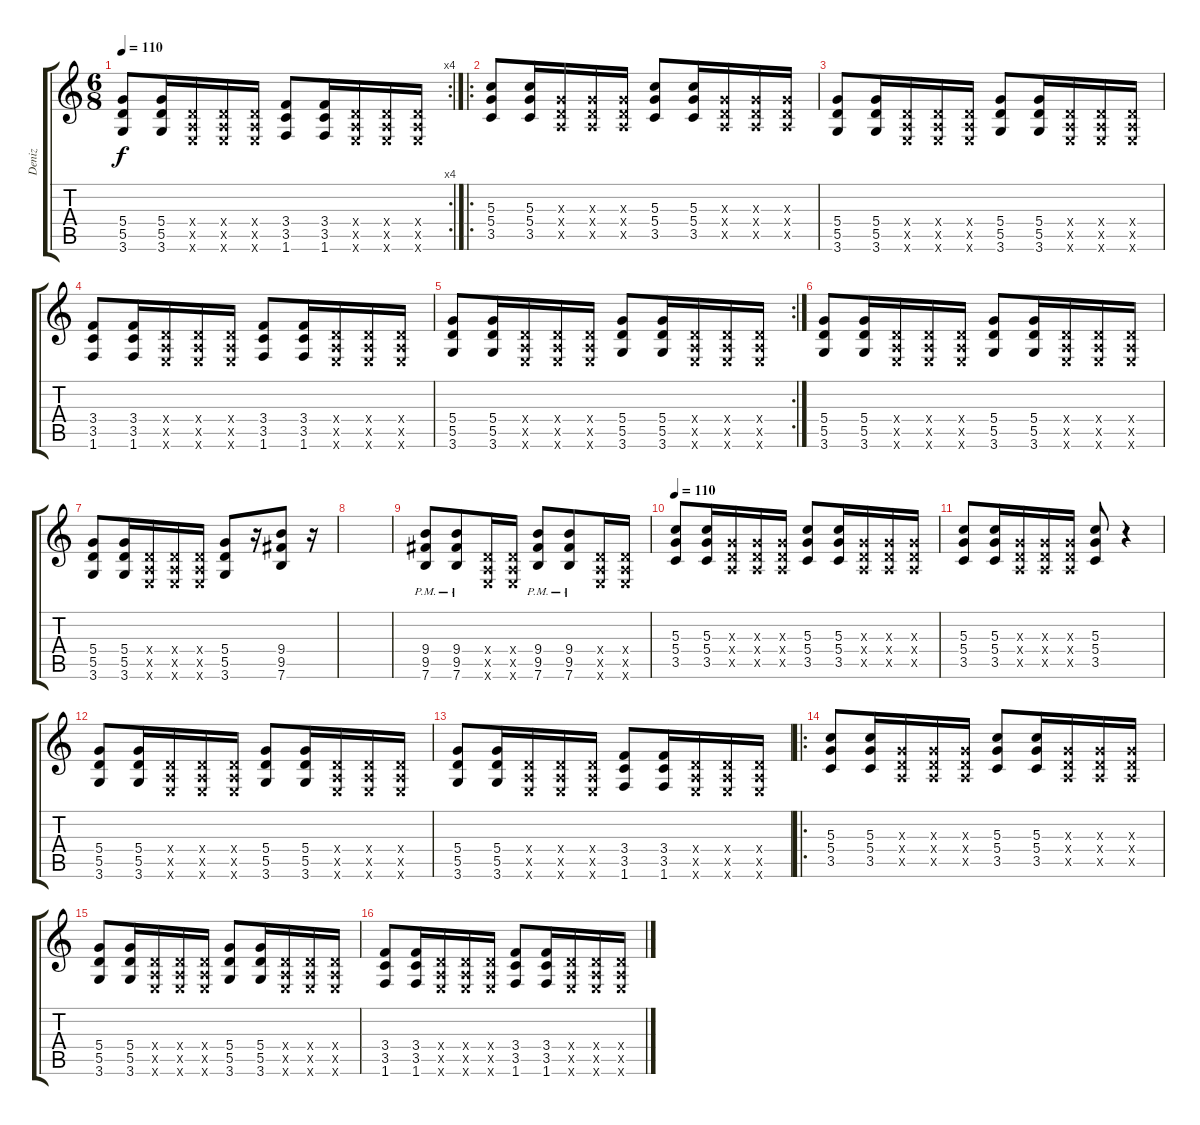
\track ("Deniz" "Deniz") {instrument electricguitarclean}
\staff {score tabs}
\tuning (E4 B3 G3 D3 A2 E2) {hide}
\rc 4
\ts (6 8)
\tempo 110
\clef g2
\ks c
(5.4 5.5 3.6).8{dy f} (5.4 5.5 3.6).16 (0.4{x} 0.5{x} 0.6{x}).16 (0.4{x} 0.5{x} 0.6{x}).16 (0.4{x} 0.5{x} 0.6{x}).16 (3.4 3.5 1.6).8 (3.4 3.5 1.6).16 (0.4{x} 0.5{x} 0.6{x}).16 (0.4{x} 0.5{x} 0.6{x}).16 (0.4{x} 0.5{x} 0.6{x}).16 |
\ro
(5.3 5.4 3.5).8{volume 13} (5.3 5.4 3.5).16 (0.3{x} 0.4{x} 0.5{x}).16 (0.3{x} 0.4{x} 0.5{x}).16 (0.3{x} 0.4{x} 0.5{x}).16 (5.3 5.4 3.5).8 (5.3 5.4 3.5).16 (0.3{x} 0.4{x} 0.5{x}).16 (0.3{x} 0.4{x} 0.5{x}).16 (0.3{x} 0.4{x} 0.5{x}).16 |
(5.4 5.5 3.6).8 (5.4 5.5 3.6).16 (0.4{x} 0.5{x} 0.6{x}).16 (0.4{x} 0.5{x} 0.6{x}).16 (0.4{x} 0.5{x} 0.6{x}).16 (5.4 5.5 3.6).8 (5.4 5.5 3.6).16 (0.4{x} 0.5{x} 0.6{x}).16 (0.4{x} 0.5{x} 0.6{x}).16 (0.4{x} 0.5{x} 0.6{x}).16 |
(3.4 3.5 1.6).8 (3.4 3.5 1.6).16 (0.4{x} 0.5{x} 0.6{x}).16 (0.4{x} 0.5{x} 0.6{x}).16 (0.4{x} 0.5{x} 0.6{x}).16 (3.4 3.5 1.6).8 (3.4 3.5 1.6).16 (0.4{x} 0.5{x} 0.6{x}).16 (0.4{x} 0.5{x} 0.6{x}).16 (0.4{x} 0.5{x} 0.6{x}).16 |
\rc 2
(5.4 5.5 3.6).8 (5.4 5.5 3.6).16 (0.4{x} 0.5{x} 0.6{x}).16 (0.4{x} 0.5{x} 0.6{x}).16 (0.4{x} 0.5{x} 0.6{x}).16 (5.4 5.5 3.6).8 (5.4 5.5 3.6).16 (0.4{x} 0.5{x} 0.6{x}).16 (0.4{x} 0.5{x} 0.6{x}).16 (0.4{x} 0.5{x} 0.6{x}).16 |
(5.4 5.5 3.6).8 (5.4 5.5 3.6).16 (0.4{x} 0.5{x} 0.6{x}).16 (0.4{x} 0.5{x} 0.6{x}).16 (0.4{x} 0.5{x} 0.6{x}).16 (5.4 5.5 3.6).8 (5.4 5.5 3.6).16 (0.4{x} 0.5{x} 0.6{x}).16 (0.4{x} 0.5{x} 0.6{x}).16 (0.4{x} 0.5{x} 0.6{x}).16 |
(5.4 5.5 3.6).8 (5.4 5.5 3.6).16 (0.4{x} 0.5{x} 0.6{x}).16 (0.4{x} 0.5{x} 0.6{x}).16 (0.4{x} 0.5{x} 0.6{x}).16 (5.4 5.5 3.6).8 r.16 (9.4 9.5 7.6).8 r.16 |
|
(9.4{pm} 9.5{pm} 7.6{pm}).8{instrument distortionguitar} (9.4{pm} 9.5{pm} 7.6{pm}).8 (0.4{x} 0.5{x} 0.6{x}).16 (0.4{x} 0.5{x} 0.6{x}).16 (9.4{pm} 9.5{pm} 7.6{pm}).8 (9.4{pm} 9.5{pm} 7.6{pm}).8 (0.4{x} 0.5{x} 0.6{x}).16 (0.4{x} 0.5{x} 0.6{x}).16 |
\tempo 110
(5.3 5.4 3.5).8{instrument electricguitarclean} (5.3 5.4 3.5).16 (0.3{x} 0.4{x} 0.5{x}).16 (0.3{x} 0.4{x} 0.5{x}).16 (0.3{x} 0.4{x} 0.5{x}).16 (5.3 5.4 3.5).8 (5.3 5.4 3.5).16 (0.3{x} 0.4{x} 0.5{x}).16 (0.3{x} 0.4{x} 0.5{x}).16 (0.3{x} 0.4{x} 0.5{x}).16 |
(5.3 5.4 3.5).8 (5.3 5.4 3.5).16 (0.3{x} 0.4{x} 0.5{x}).16 (0.3{x} 0.4{x} 0.5{x}).16 (0.3{x} 0.4{x} 0.5{x}).16 (5.3 5.4 3.5).8 r.4 |
(5.4 5.5 3.6).8 (5.4 5.5 3.6).16 (0.4{x} 0.5{x} 0.6{x}).16 (0.4{x} 0.5{x} 0.6{x}).16 (0.4{x} 0.5{x} 0.6{x}).16 (5.4 5.5 3.6).8 (5.4 5.5 3.6).16 (0.4{x} 0.5{x} 0.6{x}).16 (0.4{x} 0.5{x} 0.6{x}).16 (0.4{x} 0.5{x} 0.6{x}).16 |
(5.4 5.5 3.6).8 (5.4 5.5 3.6).16 (0.4{x} 0.5{x} 0.6{x}).16 (0.4{x} 0.5{x} 0.6{x}).16 (0.4{x} 0.5{x} 0.6{x}).16 (3.4 3.5 1.6).8 (3.4 3.5 1.6).16 (0.4{x} 0.5{x} 0.6{x}).16 (0.4{x} 0.5{x} 0.6{x}).16 (0.4{x} 0.5{x} 0.6{x}).16 |
\ro
(5.3 5.4 3.5).8{volume 13} (5.3 5.4 3.5).16 (0.3{x} 0.4{x} 0.5{x}).16 (0.3{x} 0.4{x} 0.5{x}).16 (0.3{x} 0.4{x} 0.5{x}).16 (5.3 5.4 3.5).8 (5.3 5.4 3.5).16 (0.3{x} 0.4{x} 0.5{x}).16 (0.3{x} 0.4{x} 0.5{x}).16 (0.3{x} 0.4{x} 0.5{x}).16 |
(5.4 5.5 3.6).8 (5.4 5.5 3.6).16 (0.4{x} 0.5{x} 0.6{x}).16 (0.4{x} 0.5{x} 0.6{x}).16 (0.4{x} 0.5{x} 0.6{x}).16 (5.4 5.5 3.6).8 (5.4 5.5 3.6).16 (0.4{x} 0.5{x} 0.6{x}).16 (0.4{x} 0.5{x} 0.6{x}).16 (0.4{x} 0.5{x} 0.6{x}).16 |
(3.4 3.5 1.6).8 (3.4 3.5 1.6).16 (0.4{x} 0.5{x} 0.6{x}).16 (0.4{x} 0.5{x} 0.6{x}).16 (0.4{x} 0.5{x} 0.6{x}).16 (3.4 3.5 1.6).8 (3.4 3.5 1.6).16 (0.4{x} 0.5{x} 0.6{x}).16 (0.4{x} 0.5{x} 0.6{x}).16 (0.4{x} 0.5{x} 0.6{x}).16
